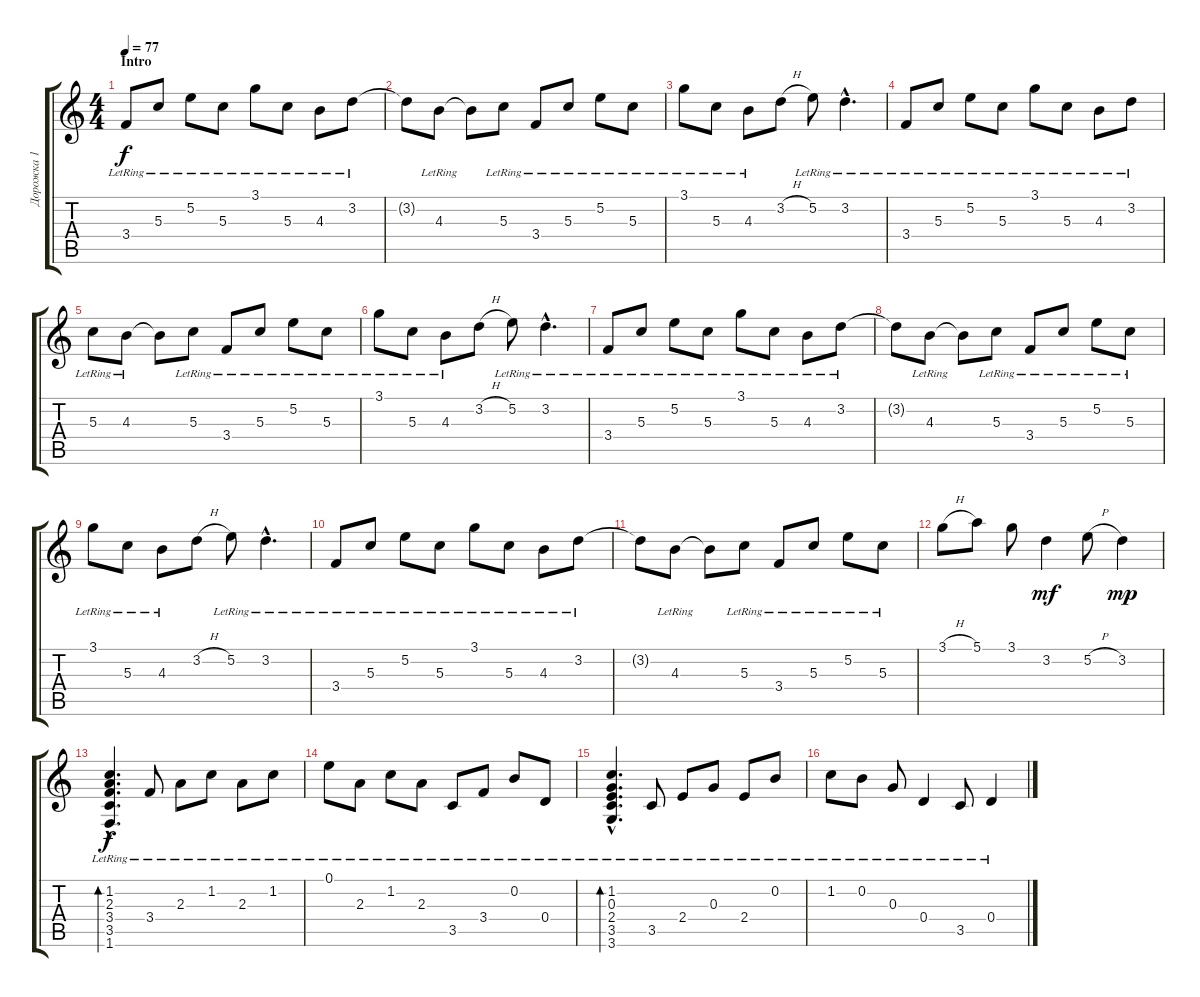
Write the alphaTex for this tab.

\track ("Дорожка 1" "Дорожка 1") {instrument electricguitarjazz}
\staff {score tabs}
\tuning (E4 B3 G3 D3 A2 E2) {hide}
\ts (4 4)
\section ("" "Intro")
\tempo 77
\clef g2
\ks c
3.4{lr}.8{dy f instrument electricguitarjazz} 5.3{lr}.8 5.2{lr}.8 5.3{lr}.8 3.1{lr}.8 5.3{lr}.8 4.3{lr}.8 3.2{lr}.8 |
3.2{t}.8 4.3{lr}.8 4.3{t}.8 5.3{lr}.8 3.4{lr}.8 5.3{lr}.8 5.2{lr}.8 5.3{lr}.8 |
3.1{lr}.8 5.3{lr}.8 4.3{lr}.8 3.2{h}.8 5.2{lr}.8 3.2{hac lr}.4{d} |
3.4{lr}.8 5.3{lr}.8 5.2{lr}.8 5.3{lr}.8 3.1{lr}.8 5.3{lr}.8 4.3{lr}.8 3.2{lr}.8 |
5.3{lr}.8 4.3{lr}.8 4.3{t}.8 5.3{lr}.8 3.4{lr}.8 5.3{lr}.8 5.2{lr}.8 5.3{lr}.8 |
3.1{lr}.8 5.3{lr}.8 4.3{lr}.8 3.2{h}.8 5.2{lr}.8 3.2{hac lr}.4{d} |
3.4{lr}.8 5.3{lr}.8 5.2{lr}.8 5.3{lr}.8 3.1{lr}.8 5.3{lr}.8 4.3{lr}.8 3.2{lr}.8 |
3.2{t}.8 4.3{lr}.8 4.3{t}.8 5.3{lr}.8 3.4{lr}.8 5.3{lr}.8 5.2{lr}.8 5.3{lr}.8 |
3.1{lr}.8 5.3{lr}.8 4.3{lr}.8 3.2{h}.8 5.2{lr}.8 3.2{hac lr}.4{d} |
3.4{lr}.8 5.3{lr}.8 5.2{lr}.8 5.3{lr}.8 3.1{lr}.8 5.3{lr}.8 4.3{lr}.8 3.2{lr}.8 |
3.2{t}.8 4.3{lr}.8 4.3{t}.8 5.3{lr}.8 3.4{lr}.8 5.3{lr}.8 5.2{lr}.8 5.3{lr}.8 |
3.1{h}.8 5.1.8 3.1.8 3.2.4{dy mf} 5.2{h}.8 3.2.4{dy mp} |
(1.2{hac lr} 2.3{hac lr} 3.4{hac lr} 3.5{hac lr} 1.6{hac lr}).4{d bd 120 dy f} 3.4{lr}.8 2.3{lr}.8 1.2{lr}.8 2.3{lr}.8 1.2{lr}.8 |
0.1{lr}.8 2.3{lr}.8 1.2{lr}.8 2.3{lr}.8 3.5{lr}.8 3.4{lr}.8 0.2{lr}.8 0.4{lr}.8 |
(1.2{hac lr} 0.3{hac lr} 2.4{hac lr} 3.5{hac lr} 3.6{hac lr}).4{d bd 60} 3.5{lr}.8 2.4{lr}.8 0.3{lr}.8 2.4{lr}.8 0.2{lr}.8 |
1.2{lr}.8 0.2{lr}.8 0.3{lr}.8 0.4{lr}.4 3.5{lr}.8 0.4{lr}.4
